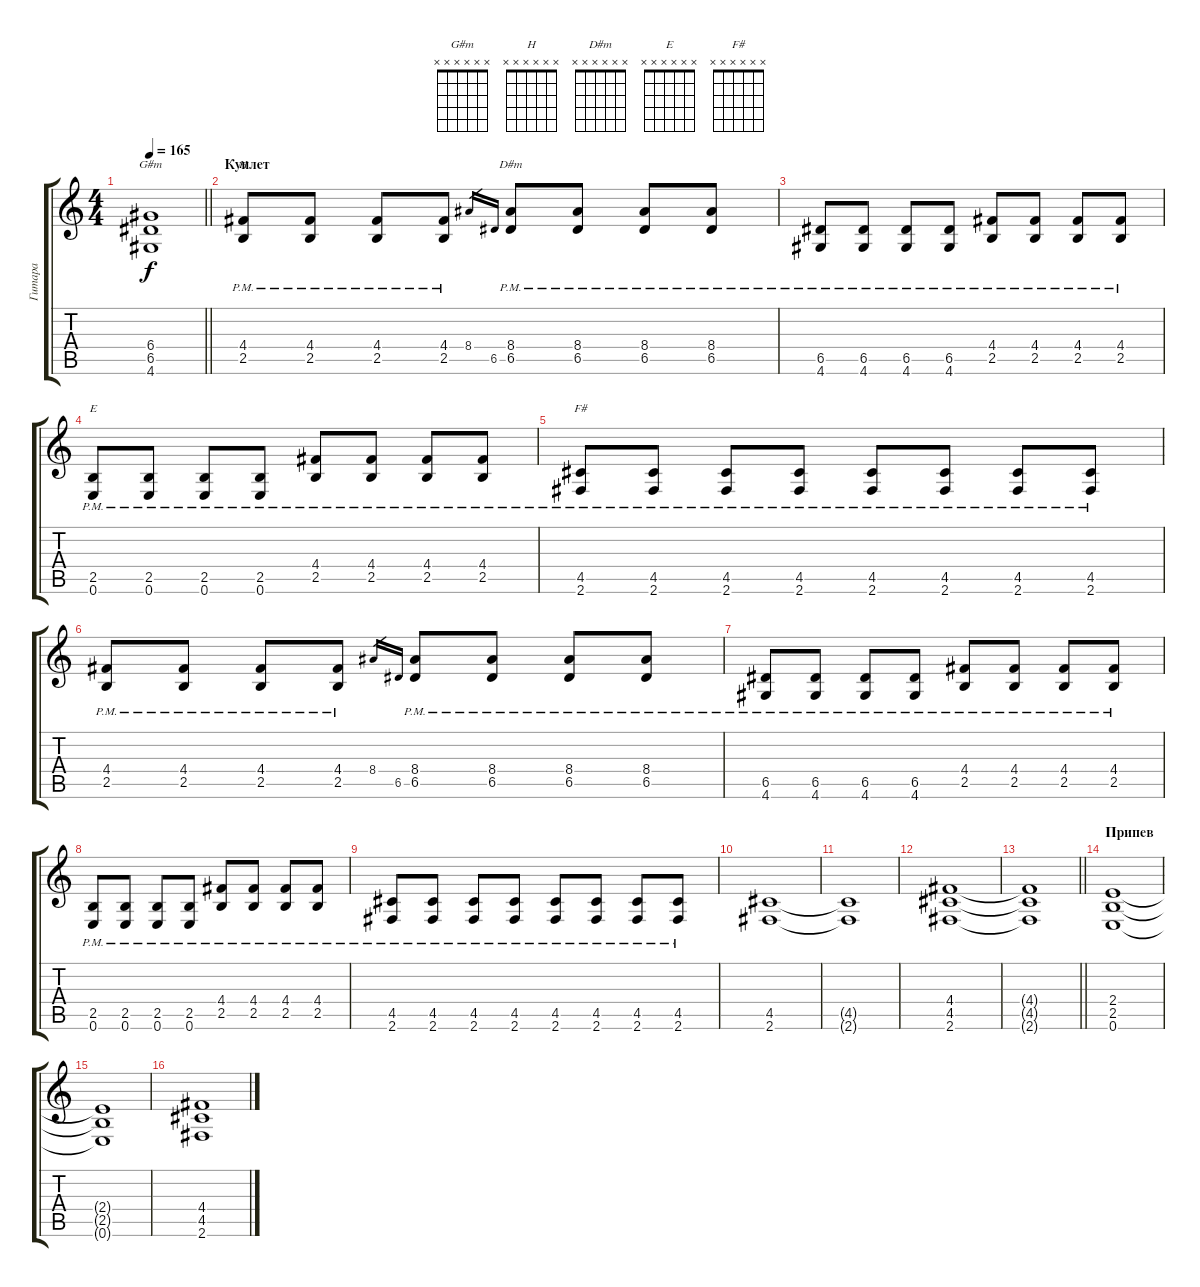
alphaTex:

\track ("Гитара" "Гитара") {instrument distortionguitar}
\staff {score tabs}
\tuning (E4 B3 G3 D3 A2 E2) {hide}
\chord ("G#m" x x x x x x)
\chord ("H" x x x x x x)
\chord ("D#m" x x x x x x)
\chord ("E" x x x x x x)
\chord ("F#" x x x x x x)
\ts (4 4)
\tempo 165
\clef g2
\barLineRight lightlight
\ks c
(6.4 6.5 4.6).1{ch "G#m" dy f} |
\section ("" "Куплет")
(4.4{pm} 2.5{pm}).8{ch "H"} (4.4{pm} 2.5{pm}).8 (4.4{pm} 2.5{pm}).8 (4.4{pm} 2.5{pm}).8 8.4.16{gr} 6.5.16{gr} (8.4{pm} 6.5{pm}).8{ch "D#m"} (8.4{pm} 6.5{pm}).8 (8.4{pm} 6.5{pm}).8 (8.4{pm} 6.5{pm}).8 |
(6.5{pm} 4.6{pm}).8 (6.5{pm} 4.6{pm}).8 (6.5{pm} 4.6{pm}).8 (6.5{pm} 4.6{pm}).8 (4.4{pm} 2.5{pm}).8 (4.4{pm} 2.5{pm}).8 (4.4{pm} 2.5{pm}).8 (4.4{pm} 2.5{pm}).8 |
(2.5{pm} 0.6{pm}).8{ch "E"} (2.5{pm} 0.6{pm}).8 (2.5{pm} 0.6{pm}).8 (2.5{pm} 0.6{pm}).8 (4.4{pm} 2.5{pm}).8 (4.4{pm} 2.5{pm}).8 (4.4{pm} 2.5{pm}).8 (4.4{pm} 2.5{pm}).8 |
(4.5{pm} 2.6{pm}).8{ch "F#"} (4.5{pm} 2.6{pm}).8 (4.5{pm} 2.6{pm}).8 (4.5{pm} 2.6{pm}).8 (4.5{pm} 2.6{pm}).8 (4.5{pm} 2.6{pm}).8 (4.5{pm} 2.6{pm}).8 (4.5{pm} 2.6{pm}).8 |
(4.4{pm} 2.5{pm}).8 (4.4{pm} 2.5{pm}).8 (4.4{pm} 2.5{pm}).8 (4.4{pm} 2.5{pm}).8 8.4.16{gr} 6.5.16{gr} (8.4{pm} 6.5{pm}).8 (8.4{pm} 6.5{pm}).8 (8.4{pm} 6.5{pm}).8 (8.4{pm} 6.5{pm}).8 |
(6.5{pm} 4.6{pm}).8 (6.5{pm} 4.6{pm}).8 (6.5{pm} 4.6{pm}).8 (6.5{pm} 4.6{pm}).8 (4.4{pm} 2.5{pm}).8 (4.4{pm} 2.5{pm}).8 (4.4{pm} 2.5{pm}).8 (4.4{pm} 2.5{pm}).8 |
(2.5{pm} 0.6{pm}).8 (2.5{pm} 0.6{pm}).8 (2.5{pm} 0.6{pm}).8 (2.5{pm} 0.6{pm}).8 (4.4{pm} 2.5{pm}).8 (4.4{pm} 2.5{pm}).8 (4.4{pm} 2.5{pm}).8 (4.4{pm} 2.5{pm}).8 |
(4.5{pm} 2.6{pm}).8 (4.5{pm} 2.6{pm}).8 (4.5{pm} 2.6{pm}).8 (4.5{pm} 2.6{pm}).8 (4.5{pm} 2.6{pm}).8 (4.5{pm} 2.6{pm}).8 (4.5{pm} 2.6{pm}).8 (4.5{pm} 2.6{pm}).8 |
(4.5 2.6).1 |
(4.5{t} 2.6{t}).1 |
(4.4 4.5 2.6).1 |
\barLineRight lightlight
(4.4{t} 4.5{t} 2.6{t}).1 |
\section ("" "Припев")
(2.4 2.5 0.6).1 |
(2.4{t} 2.5{t} 0.6{t}).1 |
(4.4 4.5 2.6).1
